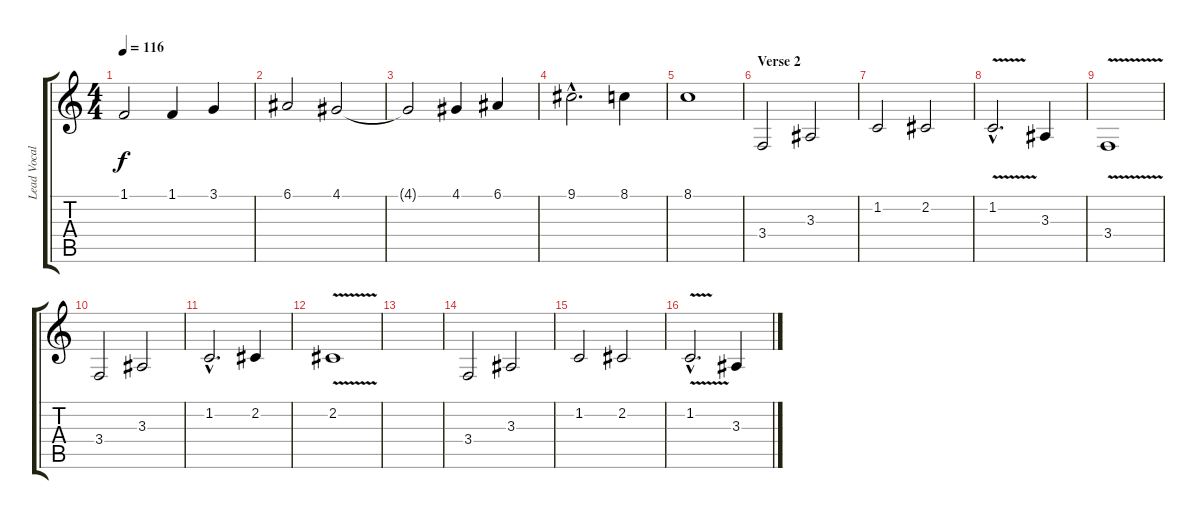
\track ("Lead Vocals - Fabio Lione" "Lead Vocal") {instrument panflute}
\staff {score tabs}
\tuning (E4 B3 G3 D3 A2 E2) {hide}
\ts (4 4)
\tempo 116
\clef g2
\ks c
1.1{t}.2{dy f} 1.1.4 3.1.4 |
6.1.2 4.1.2 |
4.1{t}.2 4.1.4 6.1.4 |
9.1{hac}.2{d} 8.1.4 |
8.1.1 |
\section ("" "Verse 2")
3.4.2 3.3.2 |
1.2.2 2.2.2 |
1.2{v hac}.2{d} 3.3.4 |
3.4{v}.1 |
3.4.2 3.3.2 |
1.2{hac}.2{d} 2.2.4 |
2.2{v}.1 |
|
3.4.2 3.3.2 |
1.2.2 2.2.2 |
1.2{v hac}.2{d} 3.3.4
